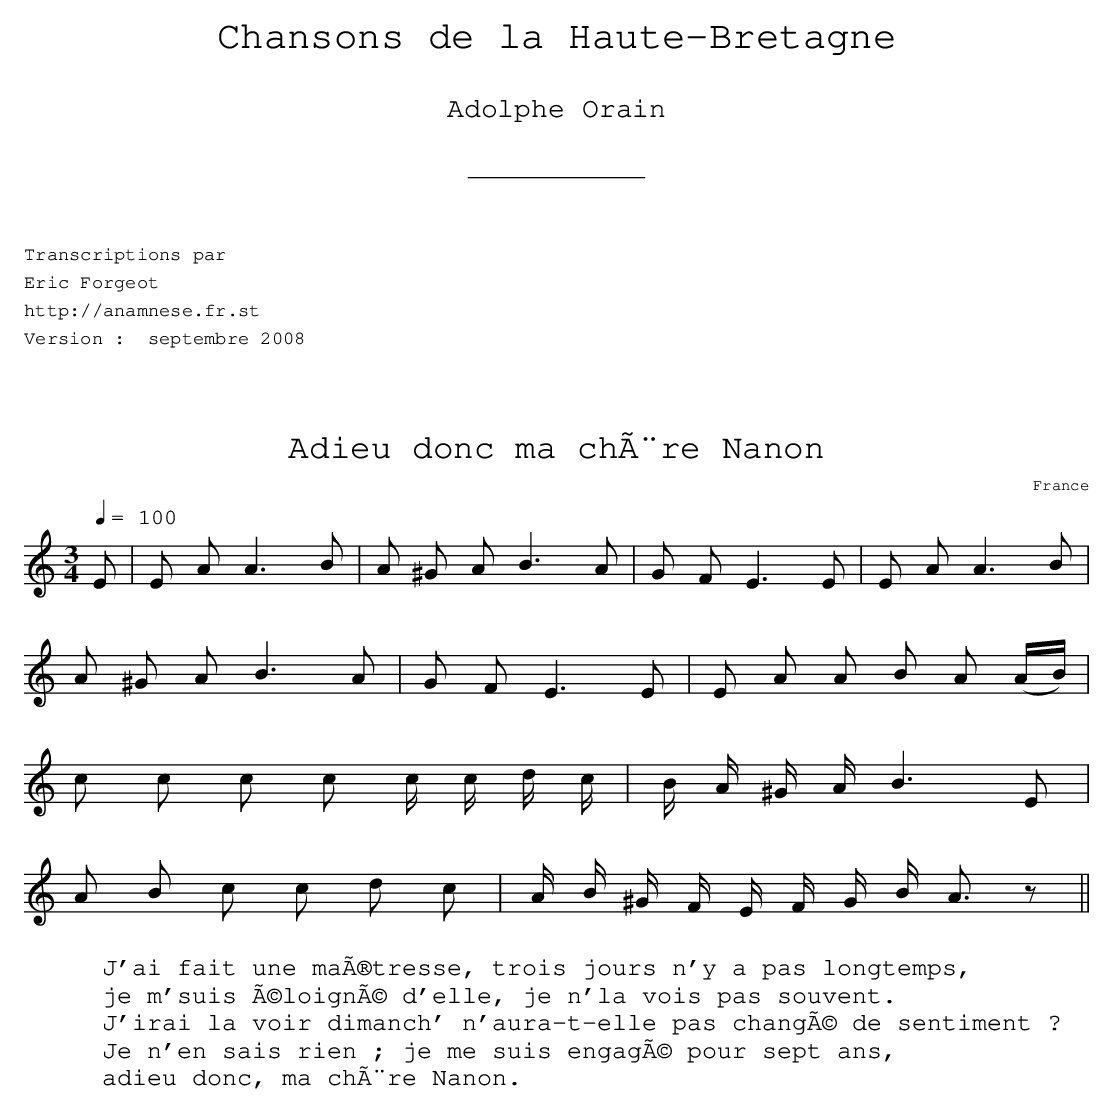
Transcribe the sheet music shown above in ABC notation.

X:1
T:Adieu donc ma chère Nanon
O:France
M:3/4
L:1/8
Q:1/4=100
K:C
E | E A A3 B | A ^G A B3 A | G F E3E | E A A3 B |
A ^G A B3 A | G F E3E | E A A B A (A/B/) |
c c c c c/ c/ d/ c/ | B/ A/ ^G/ A/ B3 E |
A B c c d c | A/ B/ ^G/ F/ E/ F/ G/ B/ A3/2 z ||
W:J'ai fait une maîtresse, trois jours n'y a pas longtemps,
W:je m'suis éloigné d'elle, je n'la vois pas souvent.
W:J'irai la voir dimanch' n'aura-t-elle pas changé de sentiment ?
W:Je n'en sais rien ; je me suis engagé pour sept ans,
W:adieu donc, ma chère Nanon.
